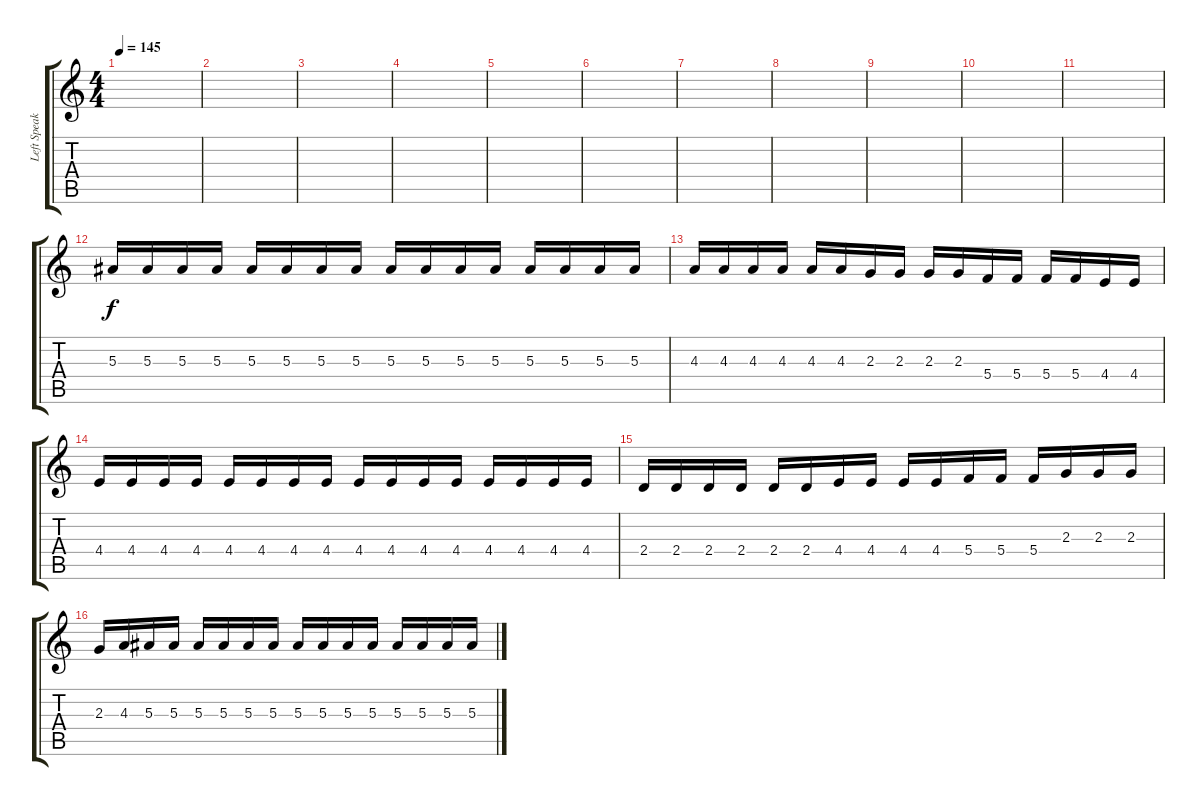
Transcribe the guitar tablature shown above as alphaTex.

\track ("Left Speaker 2" "Left Speak") {instrument distortionguitar}
\staff {score tabs}
\tuning (D4 A3 F3 C3 G2 D2) {hide}
\ts (4 4)
\tempo 145
\clef g2
\ks c
|
|
|
|
|
|
|
|
|
|
|
5.3.16 5.3.16 5.3.16 5.3.16 5.3.16 5.3.16 5.3.16 5.3.16 5.3.16 5.3.16 5.3.16 5.3.16 5.3.16 5.3.16 5.3.16 5.3.16 |
4.3.16 4.3.16 4.3.16 4.3.16 4.3.16 4.3.16 2.3.16 2.3.16 2.3.16 2.3.16 5.4.16 5.4.16 5.4.16 5.4.16 4.4.16 4.4.16 |
4.4.16 4.4.16 4.4.16 4.4.16 4.4.16 4.4.16 4.4.16 4.4.16 4.4.16 4.4.16 4.4.16 4.4.16 4.4.16 4.4.16 4.4.16 4.4.16 |
2.4.16 2.4.16 2.4.16 2.4.16 2.4.16 2.4.16 4.4.16 4.4.16 4.4.16 4.4.16 5.4.16 5.4.16 5.4.16 2.3.16 2.3.16 2.3.16 |
2.3.16 4.3.16 5.3.16 5.3.16 5.3.16 5.3.16 5.3.16 5.3.16 5.3.16 5.3.16 5.3.16 5.3.16 5.3.16 5.3.16 5.3.16 5.3.16
